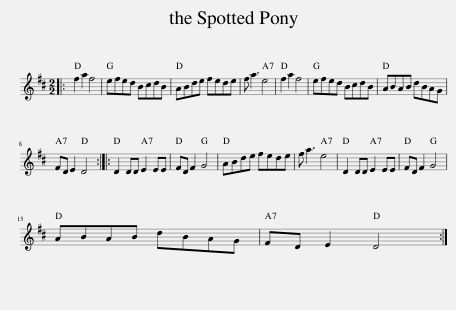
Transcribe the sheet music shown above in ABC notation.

X:1
L:1/8
M:2/2
I:linebreak $
K:D
V:1 treble
V:1
|: f2 a2 f4 | efed BcdB | ABde fede | f a3 e4 | f2 a2 f4 | %5
 efed BcdB | ABAB dBAG |$ FD E2 D4 :: D2 DD E2 EE | FD F2 G4 | %10
 ABde fede | f a3 e4 | D2 DD E2 EE | FD F2 G4 |$ ABAB dBAG | %15
 FD E2 D4 :| %16
